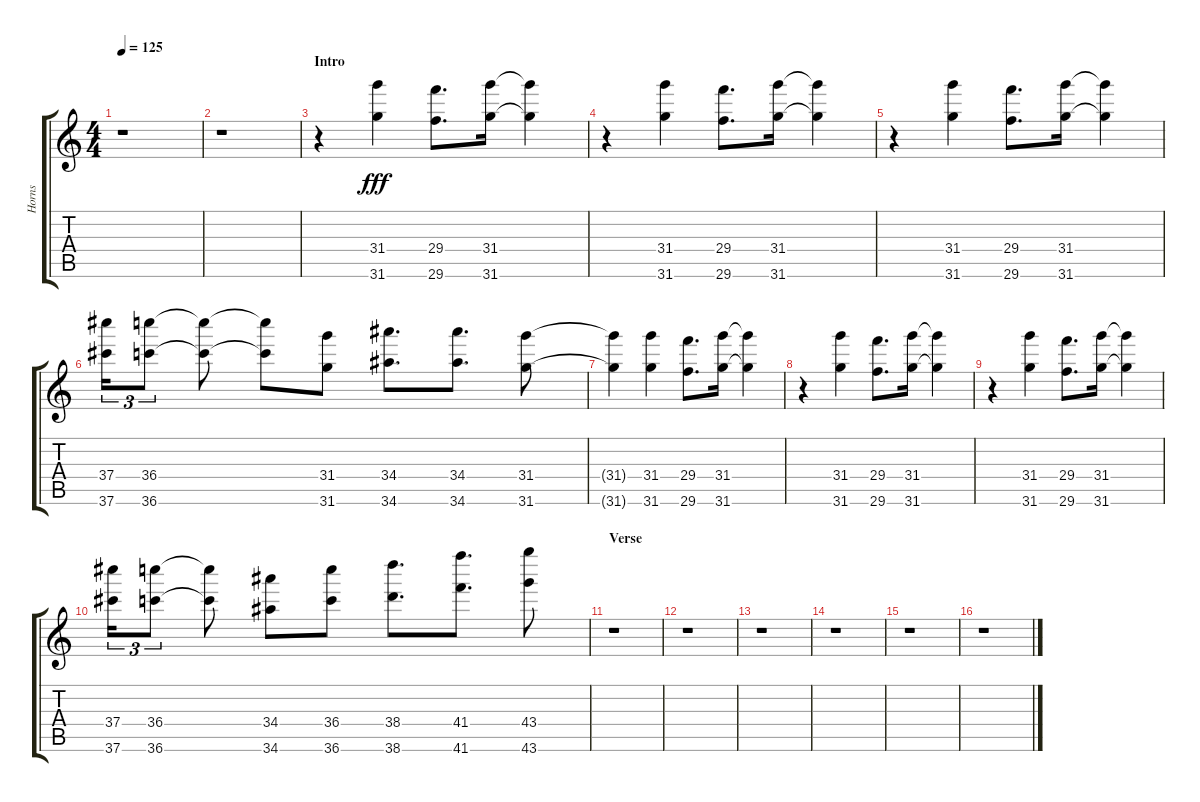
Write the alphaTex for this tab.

\track ("Horns" "Horns") {instrument electricguitarclean}
\staff {score tabs}
\tuning (D4 A3 F3 C3 G2 C2) {hide}
\ts (4 4)
\tempo 125
\clef g2
\ks aminor
r.1{dy fff instrument electricguitarclean} |
r.1 |
\section ("" "Intro")
r.4 (31.4 31.6).4 (29.4 29.6).8{d} (31.4 31.6).16 (31.4{t} 31.6{t}).4 |
r.4 (31.4 31.6).4 (29.4 29.6).8{d} (31.4 31.6).16 (31.4{t} 31.6{t}).4 |
r.4 (31.4 31.6).4 (29.4 29.6).8{d} (31.4 31.6).16 (31.4{t} 31.6{t}).4 |
(37.4 37.6).16{tu (3 2)} (36.4 36.6).8{tu (3 2)} (36.4{t} 36.6{t}).8 (36.4{t} 36.6{t}).8 (31.4 31.6).8 (34.4 34.6).8{d} (34.4 34.6).8{d} (31.4 31.6).8 |
(31.4{t} 31.6{t}).4 (31.4 31.6).4 (29.4 29.6).8{d} (31.4 31.6).16 (31.4{t} 31.6{t}).4 |
r.4 (31.4 31.6).4 (29.4 29.6).8{d} (31.4 31.6).16 (31.4{t} 31.6{t}).4 |
r.4 (31.4 31.6).4 (29.4 29.6).8{d} (31.4 31.6).16 (31.4{t} 31.6{t}).4 |
(37.4 37.6).16{tu (3 2)} (36.4 36.6).8{tu (3 2)} (36.4{t} 36.6{t}).8 (34.4 34.6).8 (36.4 36.6).8 (38.4 38.6).8{d} (41.4 41.6).8{d} (43.4 43.6).8 |
\section ("" "Verse")
r.1 |
r.1 |
r.1 |
r.1 |
r.1 |
r.1
